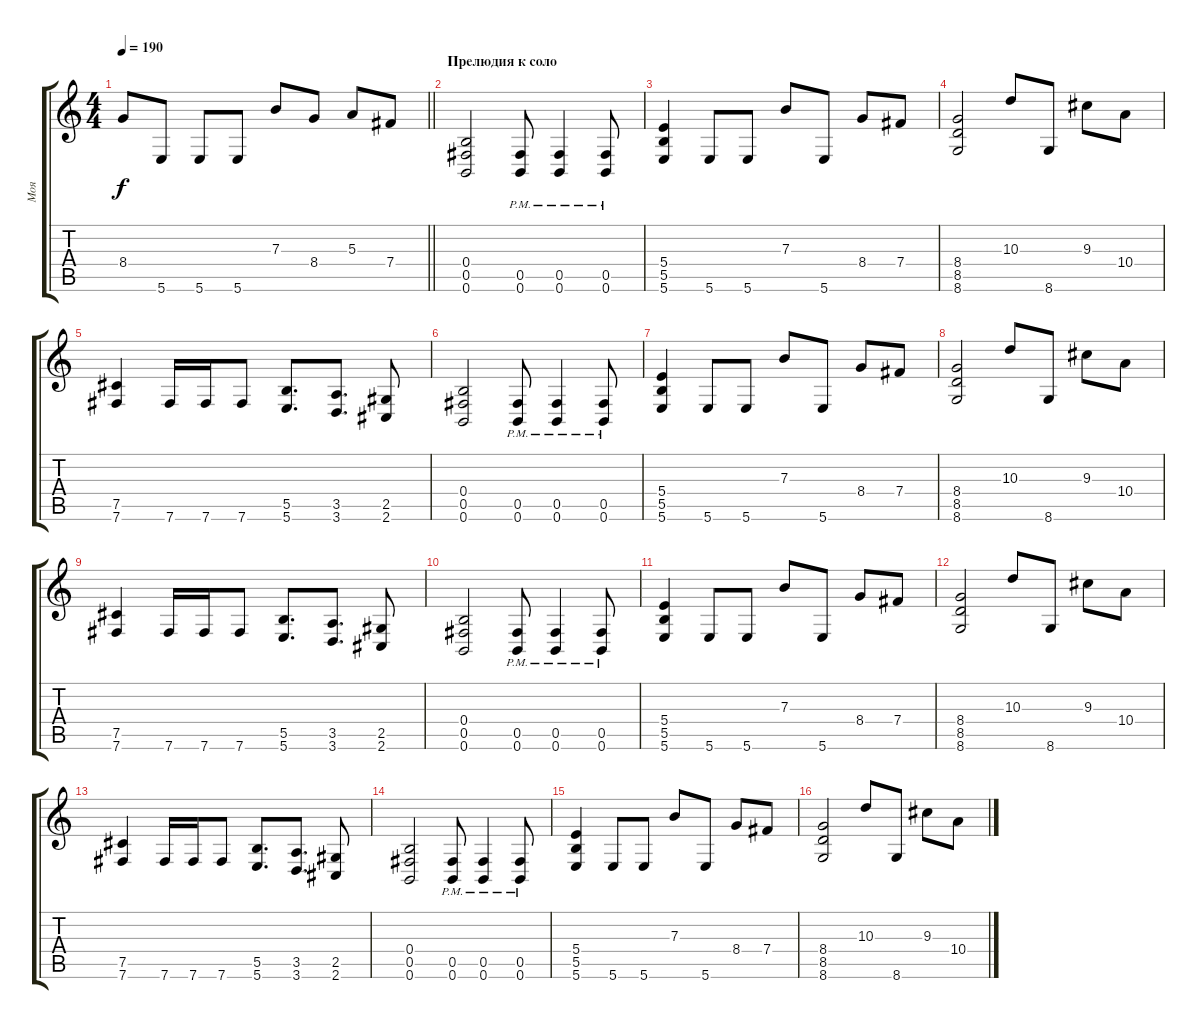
\track ("Моя" "Моя") {instrument distortionguitar}
\staff {score tabs}
\tuning (Db4 Ab3 E3 B2 Gb2 B1) {hide}
\ts (4 4)
\tempo 190
\clef g2
\barLineRight lightlight
\ks c
8.4.8{dy f} 5.6.8 5.6.8 5.6.8 7.3.8 8.4.8 5.3.8 7.4.8 |
\section ("" "Прелюдия к соло")
(0.4 0.5 0.6).2 (0.5{pm} 0.6{pm}).8 (0.5{pm} 0.6{pm}).4 (0.5{pm} 0.6{pm}).8 |
(5.4 5.5 5.6).4 5.6.8 5.6.8 7.3.8 5.6.8 8.4.8 7.4.8 |
(8.4 8.5 8.6).2 10.3.8 8.6.8 9.3.8 10.4.8 |
(7.5 7.6).4 7.6.16 7.6.16 7.6.8 (5.5 5.6).8{d} (3.5 3.6).8{d} (2.5 2.6).8 |
(0.4 0.5 0.6).2 (0.5{pm} 0.6{pm}).8 (0.5{pm} 0.6{pm}).4 (0.5{pm} 0.6{pm}).8 |
(5.4 5.5 5.6).4 5.6.8 5.6.8 7.3.8 5.6.8 8.4.8 7.4.8 |
(8.4 8.5 8.6).2 10.3.8 8.6.8 9.3.8 10.4.8 |
(7.5 7.6).4 7.6.16 7.6.16 7.6.8 (5.5 5.6).8{d} (3.5 3.6).8{d} (2.5 2.6).8 |
(0.4 0.5 0.6).2 (0.5{pm} 0.6{pm}).8 (0.5{pm} 0.6{pm}).4 (0.5{pm} 0.6{pm}).8 |
(5.4 5.5 5.6).4 5.6.8 5.6.8 7.3.8 5.6.8 8.4.8 7.4.8 |
(8.4 8.5 8.6).2 10.3.8 8.6.8 9.3.8 10.4.8 |
(7.5 7.6).4 7.6.16 7.6.16 7.6.8 (5.5 5.6).8{d} (3.5 3.6).8{d} (2.5 2.6).8 |
(0.4 0.5 0.6).2 (0.5{pm} 0.6{pm}).8 (0.5{pm} 0.6{pm}).4 (0.5{pm} 0.6{pm}).8 |
(5.4 5.5 5.6).4 5.6.8 5.6.8 7.3.8 5.6.8 8.4.8 7.4.8 |
(8.4 8.5 8.6).2 10.3.8 8.6.8 9.3.8 10.4.8
